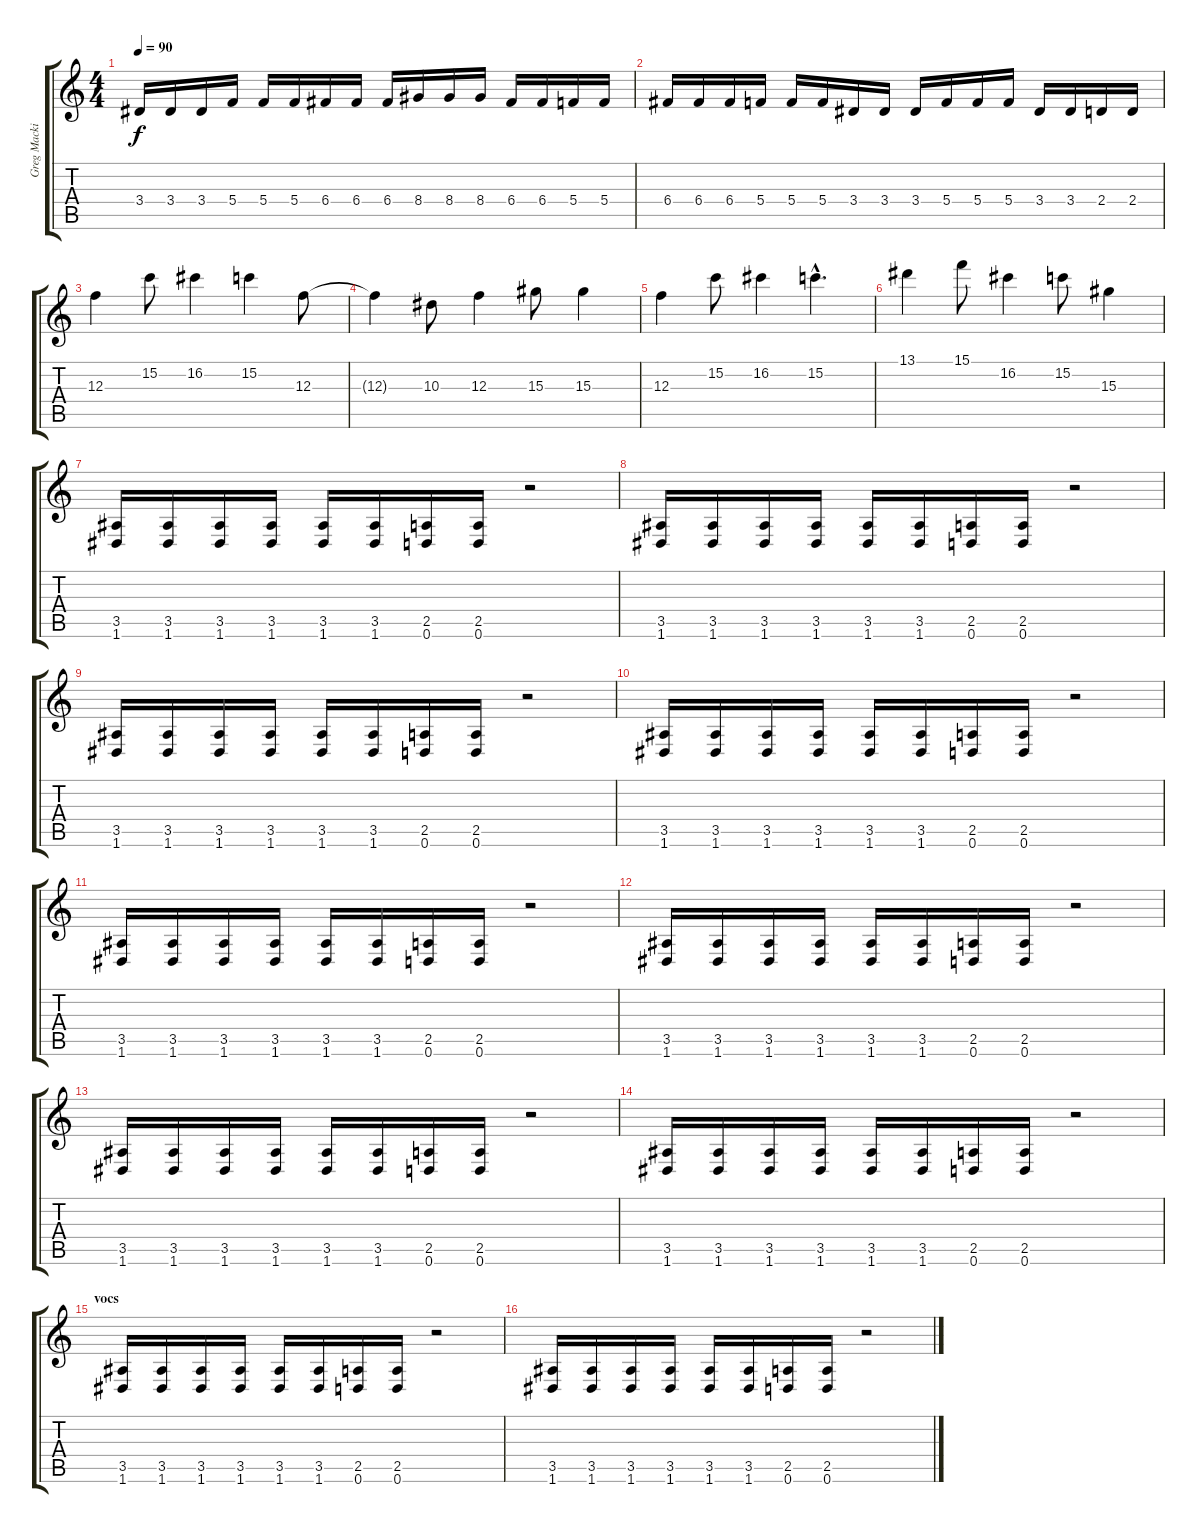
\track ("Greg Mackintosh" "Greg Macki") {instrument distortionguitar}
\staff {score tabs}
\tuning (D4 A3 F3 C3 G2 D2) {hide}
\ts (4 4)
\tempo 90
\clef g2
\ks c
3.4.16{dy f instrument distortionguitar} 3.4.16 3.4.16 5.4.16 5.4.16 5.4.16 6.4.16 6.4.16 6.4.16 8.4.16 8.4.16 8.4.16 6.4.16 6.4.16 5.4.16 5.4.16 |
6.4.16 6.4.16 6.4.16 5.4.16 5.4.16 5.4.16 3.4.16 3.4.16 3.4.16 5.4.16 5.4.16 5.4.16 3.4.16 3.4.16 2.4.16 2.4.16 |
12.3.4 15.2.8 16.2.4 15.2.4 12.3.8 |
12.3{t}.4 10.3.8 12.3.4 15.3.8 15.3.4 |
12.3.4 15.2.8 16.2.4 15.2{hac}.4{d} |
13.1.4 15.1.8 16.2.4 15.2.8 15.3.4 |
(3.5 1.6).16 (3.5 1.6).16 (3.5 1.6).16 (3.5 1.6).16 (3.5 1.6).16 (3.5 1.6).16 (2.5 0.6).16 (2.5 0.6).16 r.2 |
(3.5 1.6).16 (3.5 1.6).16 (3.5 1.6).16 (3.5 1.6).16 (3.5 1.6).16 (3.5 1.6).16 (2.5 0.6).16 (2.5 0.6).16 r.2 |
(3.5 1.6).16 (3.5 1.6).16 (3.5 1.6).16 (3.5 1.6).16 (3.5 1.6).16 (3.5 1.6).16 (2.5 0.6).16 (2.5 0.6).16 r.2 |
(3.5 1.6).16 (3.5 1.6).16 (3.5 1.6).16 (3.5 1.6).16 (3.5 1.6).16 (3.5 1.6).16 (2.5 0.6).16 (2.5 0.6).16 r.2 |
(3.5 1.6).16 (3.5 1.6).16 (3.5 1.6).16 (3.5 1.6).16 (3.5 1.6).16 (3.5 1.6).16 (2.5 0.6).16 (2.5 0.6).16 r.2 |
(3.5 1.6).16 (3.5 1.6).16 (3.5 1.6).16 (3.5 1.6).16 (3.5 1.6).16 (3.5 1.6).16 (2.5 0.6).16 (2.5 0.6).16 r.2 |
(3.5 1.6).16 (3.5 1.6).16 (3.5 1.6).16 (3.5 1.6).16 (3.5 1.6).16 (3.5 1.6).16 (2.5 0.6).16 (2.5 0.6).16 r.2 |
(3.5 1.6).16 (3.5 1.6).16 (3.5 1.6).16 (3.5 1.6).16 (3.5 1.6).16 (3.5 1.6).16 (2.5 0.6).16 (2.5 0.6).16 r.2 |
\section ("" "vocs")
(3.5 1.6).16 (3.5 1.6).16 (3.5 1.6).16 (3.5 1.6).16 (3.5 1.6).16 (3.5 1.6).16 (2.5 0.6).16 (2.5 0.6).16 r.2 |
(3.5 1.6).16 (3.5 1.6).16 (3.5 1.6).16 (3.5 1.6).16 (3.5 1.6).16 (3.5 1.6).16 (2.5 0.6).16 (2.5 0.6).16 r.2
